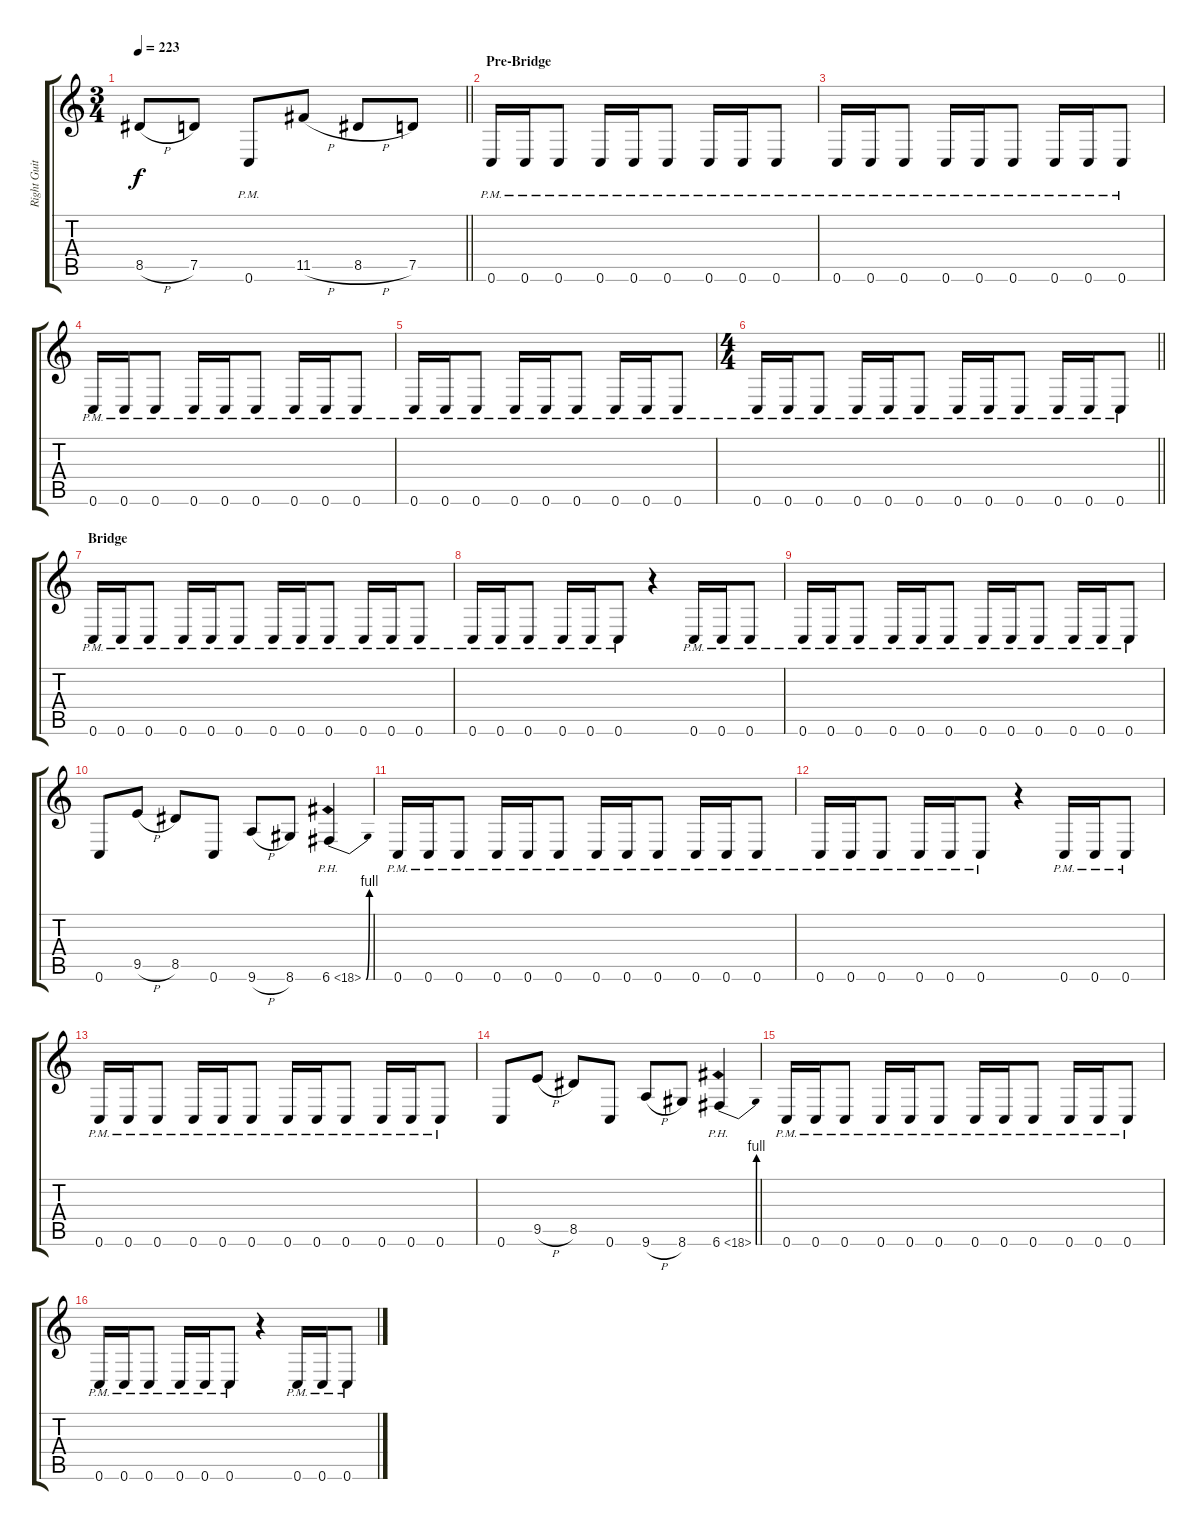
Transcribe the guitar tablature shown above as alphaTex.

\track ("Right Guitar" "Right Guit") {instrument distortionguitar}
\staff {score tabs}
\tuning (D4 A3 F3 C3 G2 C2) {hide}
\ts (3 4)
\tempo 223
\clef g2
\barLineRight lightlight
\ks c
8.5{h}.8{dy f} 7.5.8 0.6{pm}.8 11.5{h}.8 8.5{h}.8 7.5.8 |
\section ("" "Pre-Bridge")
0.6{pm}.16 0.6{pm}.16 0.6{pm}.8 0.6{pm}.16 0.6{pm}.16 0.6{pm}.8 0.6{pm}.16 0.6{pm}.16 0.6{pm}.8 |
0.6{pm}.16 0.6{pm}.16 0.6{pm}.8 0.6{pm}.16 0.6{pm}.16 0.6{pm}.8 0.6{pm}.16 0.6{pm}.16 0.6{pm}.8 |
0.6{pm}.16 0.6{pm}.16 0.6{pm}.8 0.6{pm}.16 0.6{pm}.16 0.6{pm}.8 0.6{pm}.16 0.6{pm}.16 0.6{pm}.8 |
0.6{pm}.16 0.6{pm}.16 0.6{pm}.8 0.6{pm}.16 0.6{pm}.16 0.6{pm}.8 0.6{pm}.16 0.6{pm}.16 0.6{pm}.8 |
\ts (4 4)
\barLineRight lightlight
0.6{pm}.16 0.6{pm}.16 0.6{pm}.8 0.6{pm}.16 0.6{pm}.16 0.6{pm}.8 0.6{pm}.16 0.6{pm}.16 0.6{pm}.8 0.6{pm}.16 0.6{pm}.16 0.6{pm}.8 |
\section ("" "Bridge")
0.6{pm}.16 0.6{pm}.16 0.6{pm}.8 0.6{pm}.16 0.6{pm}.16 0.6{pm}.8 0.6{pm}.16 0.6{pm}.16 0.6{pm}.8 0.6{pm}.16 0.6{pm}.16 0.6{pm}.8 |
0.6{pm}.16 0.6{pm}.16 0.6{pm}.8 0.6{pm}.16 0.6{pm}.16 0.6{pm}.8 r.4 0.6{pm}.16 0.6{pm}.16 0.6{pm}.8 |
0.6{pm}.16 0.6{pm}.16 0.6{pm}.8 0.6{pm}.16 0.6{pm}.16 0.6{pm}.8 0.6{pm}.16 0.6{pm}.16 0.6{pm}.8 0.6{pm}.16 0.6{pm}.16 0.6{pm}.8 |
0.6.8 9.5{h}.8 8.5.8 0.6.8 9.6{h}.8 8.6.8 6.6{be (bend 0 0 60 4) ph 12}.4{instrument guitarharmonics} |
0.6{pm}.16{instrument distortionguitar} 0.6{pm}.16 0.6{pm}.8 0.6{pm}.16 0.6{pm}.16 0.6{pm}.8 0.6{pm}.16 0.6{pm}.16 0.6{pm}.8 0.6{pm}.16 0.6{pm}.16 0.6{pm}.8 |
0.6{pm}.16 0.6{pm}.16 0.6{pm}.8 0.6{pm}.16 0.6{pm}.16 0.6{pm}.8 r.4 0.6{pm}.16 0.6{pm}.16 0.6{pm}.8 |
0.6{pm}.16 0.6{pm}.16 0.6{pm}.8 0.6{pm}.16 0.6{pm}.16 0.6{pm}.8 0.6{pm}.16 0.6{pm}.16 0.6{pm}.8 0.6{pm}.16 0.6{pm}.16 0.6{pm}.8 |
0.6.8 9.5{h}.8 8.5.8 0.6.8 9.6{h}.8 8.6.8 6.6{be (bend 0 0 60 4) ph 12}.4{instrument guitarharmonics} |
0.6{pm}.16{instrument distortionguitar} 0.6{pm}.16 0.6{pm}.8 0.6{pm}.16 0.6{pm}.16 0.6{pm}.8 0.6{pm}.16 0.6{pm}.16 0.6{pm}.8 0.6{pm}.16 0.6{pm}.16 0.6{pm}.8 |
0.6{pm}.16 0.6{pm}.16 0.6{pm}.8 0.6{pm}.16 0.6{pm}.16 0.6{pm}.8 r.4 0.6{pm}.16 0.6{pm}.16 0.6{pm}.8
